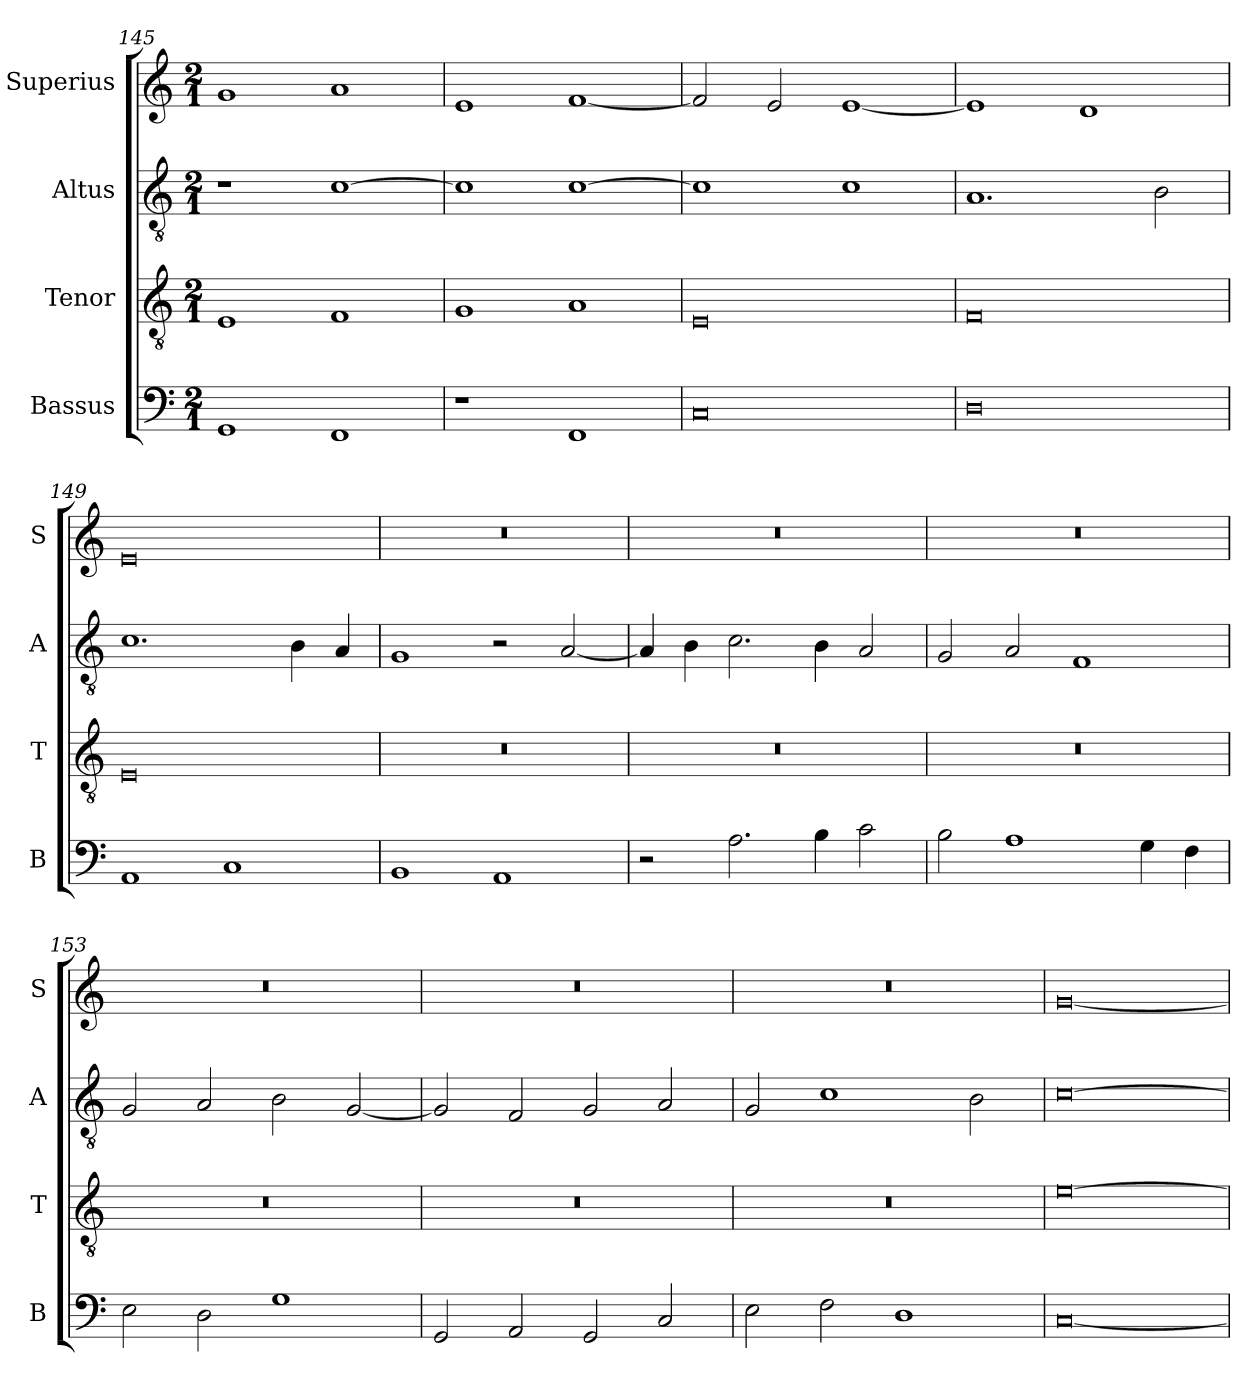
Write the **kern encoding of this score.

**kern	**kern	**kern	**kern
*part4	*part3	*part2	*part1
*staff4	*staff3	*staff2	*staff1
*I"Bassus	*I"Tenor	*I"Altus	*I"Superius
*I'B	*I'T	*I'A	*I'S
*clefF4	*clefGv2	*clefGv2	*clefG2
*k[]	*k[]	*k[]	*k[]
*M2/1	*M2/1	*M2/1	*M2/1
=145	=145	=145	=145
1GG	1E	1r	1g
1FF	1F	[1c	1a
=146	=146	=146	=146
1r	1G	1c]	1e
1FF	1A	[1c	[1f
=147	=147	=147	=147
0C	0E	1c]	2f]
.	.	.	2e
.	.	1c	[1e
=148	=148	=148	=148
0D	0F	1.A	1e]
.	.	.	1d
.	.	2B	.
=149	=149	=149	=149
1AA	0E	1.c	0e
1C	.	.	.
.	.	4B	.
.	.	4A	.
=150	=150	=150	=150
1BB	0r	1G	0r
1AA	.	2r	.
.	.	[2A	.
=151	=151	=151	=151
2r	0r	4A]	0r
.	.	4B	.
2.A	.	2.c	.
4B	.	4B	.
2c	.	2A	.
=152	=152	=152	=152
2B	0r	2G	0r
1A	.	2A	.
.	.	1F	.
4G	.	.	.
4F	.	.	.
=153	=153	=153	=153
2E	0r	2G	0r
2D	.	2A	.
1G	.	2B	.
.	.	[2G	.
=154	=154	=154	=154
2GG	0r	2G]	0r
2AA	.	2F	.
2GG	.	2G	.
2C	.	2A	.
=155	=155	=155	=155
2E	0r	2G	0r
2F	.	1c	.
1D	.	.	.
.	.	2B	.
=156	=156	=156	=156
[0C	[0e	[0c	[0g
=	=	=	=
*-	*-	*-	*-
